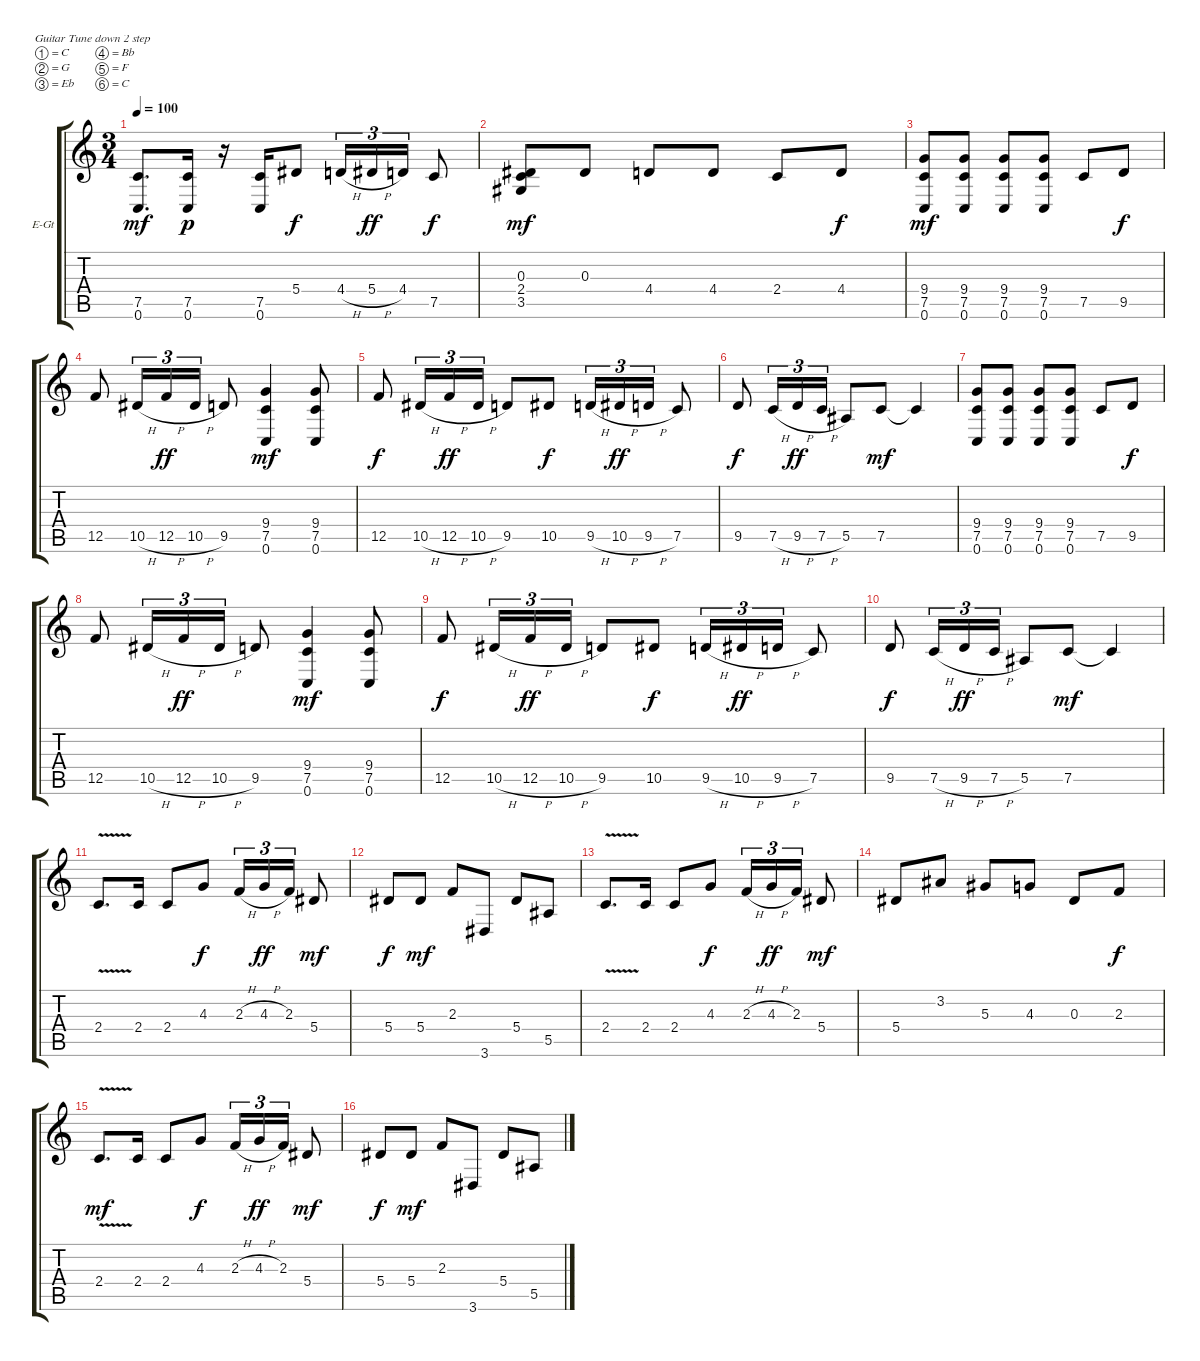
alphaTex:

\bracketExtendMode groupsimilarinstruments
\firstSystemTrackNameOrientation horizontal
\otherSystemsTrackNameOrientation horizontal
\track ("Guitar 1 (Lead)" "E-Gt") {instrument distortionguitar}
\staff {score tabs}
\tuning (C4 G3 Eb3 Bb2 F2 C2)
\ts (3 4)
\tempo 100
\clef g2
\ks c
(7.5 0.6).8{d dy mf} (7.5 0.6).16{dy p} r.16 (7.5 0.6).16 5.4.8{dy f} 4.4{h}.16{tu (3 2)} 5.4{h}.16{tu (3 2) dy ff} 4.4.16{tu (3 2)} 7.5.8{dy f} |
(0.3 2.4 3.5).8{dy mf} 0.3.8 4.4.8 4.4.8 2.4.8 4.4.8{dy f} |
(9.4 7.5 0.6).8{dy mf} (9.4 7.5 0.6).8 (9.4 7.5 0.6).8 (9.4 7.5 0.6).8 7.5.8 9.5.8{dy f} |
12.5.8 10.5{h}.16{tu (3 2)} 12.5{h}.16{tu (3 2) dy ff} 10.5{h}.16{tu (3 2)} 9.5.8 (9.4 7.5 0.6).4{dy mf} (9.4 7.5 0.6).8 |
12.5.8{dy f} 10.5{h}.16{tu (3 2)} 12.5{h}.16{tu (3 2) dy ff} 10.5{h}.16{tu (3 2)} 9.5.8 10.5.8{dy f} 9.5{h}.16{tu (3 2)} 10.5{h}.16{tu (3 2) dy ff} 9.5{h}.16{tu (3 2)} 7.5.8 |
9.5.8{dy f} 7.5{h}.16{tu (3 2)} 9.5{h}.16{tu (3 2) dy ff} 7.5{h}.16{tu (3 2)} 5.5.8 7.5.8{dy mf} 7.5{t}.4 |
(9.4 7.5 0.6).8 (9.4 7.5 0.6).8 (9.4 7.5 0.6).8 (9.4 7.5 0.6).8 7.5.8 9.5.8{dy f} |
12.5.8 10.5{h}.16{tu (3 2)} 12.5{h}.16{tu (3 2) dy ff} 10.5{h}.16{tu (3 2)} 9.5.8 (9.4 7.5 0.6).4{dy mf} (9.4 7.5 0.6).8 |
12.5.8{dy f} 10.5{h}.16{tu (3 2)} 12.5{h}.16{tu (3 2) dy ff} 10.5{h}.16{tu (3 2)} 9.5.8 10.5.8{dy f} 9.5{h}.16{tu (3 2)} 10.5{h}.16{tu (3 2) dy ff} 9.5{h}.16{tu (3 2)} 7.5.8 |
9.5.8{dy f} 7.5{h}.16{tu (3 2)} 9.5{h}.16{tu (3 2) dy ff} 7.5{h}.16{tu (3 2)} 5.5.8 7.5.8{dy mf} 7.5{t}.4 |
2.4{v}.8{d} 2.4.16 2.4.8 4.3.8{dy f} 2.3{h}.16{tu (3 2)} 4.3{h}.16{tu (3 2) dy ff} 2.3.16{tu (3 2)} 5.4.8{dy mf} |
5.4.8{dy f} 5.4.8{dy mf} 2.3.8 3.6.8 5.4.8 5.5.8 |
2.4{v}.8{d} 2.4.16 2.4.8 4.3.8{dy f} 2.3{h}.16{tu (3 2)} 4.3{h}.16{tu (3 2) dy ff} 2.3.16{tu (3 2)} 5.4.8{dy mf} |
5.4.8 3.2.8 5.3.8 4.3.8 0.3.8 2.3.8{dy f} |
2.4{v}.8{d dy mf} 2.4.16 2.4.8 4.3.8{dy f} 2.3{h}.16{tu (3 2)} 4.3{h}.16{tu (3 2) dy ff} 2.3.16{tu (3 2)} 5.4.8{dy mf} |
5.4.8{dy f} 5.4.8{dy mf} 2.3.8 3.6.8 5.4.8 5.5.8
